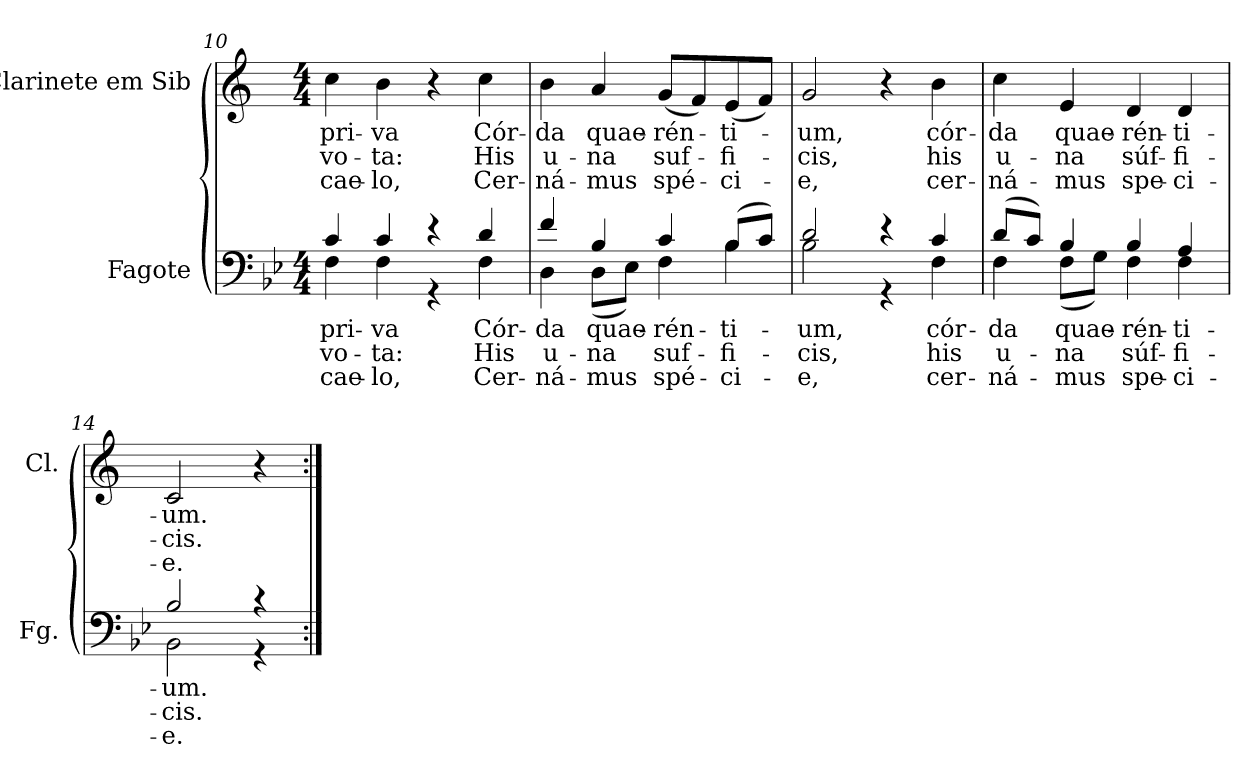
**kern	**text	**text	**text	**kern	**text	**text	**text
*part2	*part2	*part2	*part2	*part1	*part1	*part1	*part1
*staff2	*staff2	*staff2	*staff2	*staff1	*staff1	*staff1	*staff1
*I"Fagote	*	*	*	*I"Clarinete em Sib	*	*	*
*I'Fg.	*	*	*	*I'Cl.	*	*	*
!!LO:LB:g=z
*clefF4	*	*	*	*clefG2	*	*	*
*	*	*	*	*ITrd1c2	*	*	*
*k[b-e-]	*	*	*	*k[b-e-]	*	*	*
*B-:	*	*	*	*B-:	*	*	*
*M4/4	*	*	*	*M4/4	*	*	*
=10	=10	=10	=10	=10	=10	=10	=10
!	!LO:LY:b:color=#000000	!LO:LY:b:color=#000000	!LO:LY:b:color=#000000	!	!	!	!
*^	*	*	*	*	*	*	*
!	!	!	!	!	!	!LO:LY:b:color=#000000	!LO:LY:b:color=#000000	!LO:LY:b:color=#000000
4ci/	4Fi\	pri-	vo-	cae-	4b-i\	pri-	vo-	cae-
!	!	!LO:LY:b:color=#000000	!LO:LY:b:color=#000000	!LO:LY:b:color=#000000	!	!	!	!
!	!	!	!	!	!	!LO:LY:b:color=#000000	!LO:LY:b:color=#000000	!LO:LY:b:color=#000000
4ci/	4Fi\	-va	-ta:	-lo,	4ai\	-va	-ta:	-lo,
4r	4r	.	.	.	4r	.	.	.
!	!	!LO:LY:b:color=#000000	!LO:LY:b:color=#000000	!LO:LY:b:color=#000000	!	!	!	!
!	!	!	!	!	!	!LO:LY:b:color=#000000	!LO:LY:b:color=#000000	!LO:LY:b:color=#000000
4di/	4Fi\	Cór-	His	Cer-	4b-i\	Cór-	His	Cer-
=11	=11	=11	=11	=11	=11	=11	=11	=11
!	!	!LO:LY:b:color=#000000	!LO:LY:b:color=#000000	!LO:LY:b:color=#000000	!	!	!	!
!	!	!	!	!	!	!LO:LY:b:color=#000000	!LO:LY:b:color=#000000	!LO:LY:b:color=#000000
4fi/	4Di\	-da	u-	-ná-	4ai\	-da	u-	-ná-
!	!	!LO:LY:b:color=#000000	!LO:LY:b:color=#000000	!LO:LY:b:color=#000000	!	!	!	!
!	!	!	!	!	!	!LO:LY:b:color=#000000	!LO:LY:b:color=#000000	!LO:LY:b:color=#000000
4B-i/	(8Di\L	quae-	-na	-mus	4gi/	quae-	-na	-mus
.	8E-i\J)	.	.	.	.	.	.	.
!	!	!LO:LY:b:color=#000000	!LO:LY:b:color=#000000	!LO:LY:b:color=#000000	!	!	!	!
!	!	!	!	!	!	!LO:LY:b:color=#000000	!LO:LY:b:color=#000000	!LO:LY:b:color=#000000
4ci/	4Fi\	-rén-	suf-	spé-	(8fi/L	-rén-	suf-	spé-
.	.	.	.	.	8e-i/)	.	.	.
!	!	!LO:LY:b:color=#000000	!LO:LY:b:color=#000000	!LO:LY:b:color=#000000	!	!	!	!
!	!	!	!	!	!	!LO:LY:b:color=#000000	!LO:LY:b:color=#000000	!LO:LY:b:color=#000000
(8B-i/L	4B-i\	-ti-	-fi-	-ci-	(8di/	-ti-	-fi-	-ci-
8ci/J)	.	.	.	.	8e-i/J)	.	.	.
=12	=12	=12	=12	=12	=12	=12	=12	=12
!	!	!LO:LY:b:color=#000000	!LO:LY:b:color=#000000	!LO:LY:b:color=#000000	!	!	!	!
!	!	!	!	!	!	!LO:LY:b:color=#000000	!LO:LY:b:color=#000000	!LO:LY:b:color=#000000
2di/	2B-i\	-um,	-cis,	-e,	2fi/	-um,	-cis,	-e,
4r	4r	.	.	.	4r	.	.	.
!	!	!LO:LY:b:color=#000000	!LO:LY:b:color=#000000	!LO:LY:b:color=#000000	!	!	!	!
!	!	!	!	!	!	!LO:LY:b:color=#000000	!LO:LY:b:color=#000000	!LO:LY:b:color=#000000
4ci/	4Fi\	cór-	his	cer-	4ai\	cór-	his	cer-
=13	=13	=13	=13	=13	=13	=13	=13	=13
!	!	!LO:LY:b:color=#000000	!LO:LY:b:color=#000000	!LO:LY:b:color=#000000	!	!	!	!
!	!	!	!	!	!	!LO:LY:b:color=#000000	!LO:LY:b:color=#000000	!LO:LY:b:color=#000000
(8di/L	4Fi\	-da	u-	-ná-	4b-i\	-da	u-	-ná-
8ci/J)	.	.	.	.	.	.	.	.
!	!	!LO:LY:b:color=#000000	!LO:LY:b:color=#000000	!LO:LY:b:color=#000000	!	!	!	!
!	!	!	!	!	!	!LO:LY:b:color=#000000	!LO:LY:b:color=#000000	!LO:LY:b:color=#000000
4B-i/	(8Fi\L	quae-	-na	-mus	4di/	quae-	-na	-mus
.	8Gi\J)	.	.	.	.	.	.	.
!	!	!LO:LY:b:color=#000000	!LO:LY:b:color=#000000	!LO:LY:b:color=#000000	!	!	!	!
!	!	!	!	!	!	!LO:LY:b:color=#000000	!LO:LY:b:color=#000000	!LO:LY:b:color=#000000
4B-i/	4Fi\	-rén-	súf-	spe-	4ci/	-rén-	súf-	spe-
!	!	!LO:LY:b:color=#000000	!LO:LY:b:color=#000000	!LO:LY:b:color=#000000	!	!	!	!
!	!	!	!	!	!	!LO:LY:b:color=#000000	!LO:LY:b:color=#000000	!LO:LY:b:color=#000000
4Ai/	4Fi\	-ti-	-fi-	-ci-	4ci/	-ti-	-fi-	-ci-
=14	=14	=14	=14	=14	=14	=14	=14	=14
!	!	!LO:LY:b:color=#000000	!LO:LY:b:color=#000000	!LO:LY:b:color=#000000	!	!	!	!
!	!	!	!	!	!	!LO:LY:b:color=#000000	!LO:LY:b:color=#000000	!LO:LY:b:color=#000000
2B-i/	2BB-i\	-um.	-cis.	-e.	2B-i/	-um.	-cis.	-e.
4r	4r	.	.	.	4r	.	.	.
*v	*v	*	*	*	*	*	*	*
=:|!	=:|!	=:|!	=:|!	=:|!	=:|!	=:|!	=:|!
*-	*-	*-	*-	*-	*-	*-	*-
